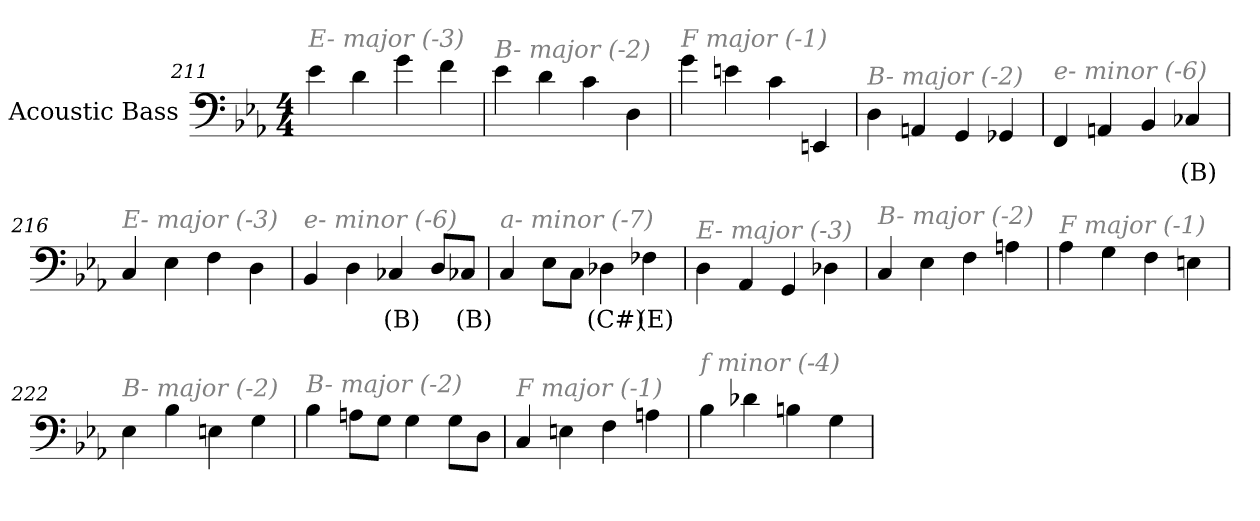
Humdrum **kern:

**kern	**text
*part1	*part1
*staff1	*staff1
*I"Acoustic Bass	*
*clefF4	*
*ITrd7c12	*
*k[b-e-a-]	*
*E-:	*
*M4/4	*
=211	=211
!LO:TX:i:color=#808080:t=E- major (-3)	!
4E-	.
4D	.
4G	.
4F	.
=212	=212
!LO:TX:i:color=#808080:t=B- major (-2)	!
4E-	.
4D	.
4C	.
4DD	.
=213	=213
!LO:TX:i:color=#808080:t=F major (-1)	!
4G	.
4En	.
4C	.
4EEEn	.
=214	=214
!LO:TX:i:color=#808080:t=B- major (-2)	!
4DD	.
4AAAn	.
4GGG	.
4GGG-X	.
=215	=215
!LO:TX:i:color=#808080:t=e- minor (-6)	!
4FFF	.
4AAAn	.
4BBB-	.
4CC-Xi	(B)
=216	=216
!LO:TX:i:color=#808080:t=E- major (-3)	!
4CC	.
4EE-	.
4FF	.
4DD	.
=217	=217
!LO:TX:i:color=#808080:t=e- minor (-6)	!
4BBB-	.
4DD	.
4CC-Xi	(B)
8DDL	.
8CC-XiJ	(B)
=218	=218
!LO:TX:i:color=#808080:t=a- minor (-7)	!
4CC	.
8EE-L	.
8CCJ	.
4DD-Xi	(C#)
4FF-Xi	(E)
=219	=219
!LO:TX:i:color=#808080:t=E- major (-3)	!
4DD	.
4AAA-	.
4GGG	.
4DD-X	.
=220	=220
!LO:TX:i:color=#808080:t=B- major (-2)	!
4CC	.
4EE-	.
4FF	.
4AAn	.
=221	=221
!LO:TX:i:color=#808080:t=F major (-1)	!
4AA-	.
4GG	.
4FF	.
4EEn	.
=222	=222
!LO:TX:i:color=#808080:t=B- major (-2)	!
4EE-	.
4BB-	.
4EEn	.
4GG	.
=223	=223
!LO:TX:i:color=#808080:t=B- major (-2)	!
4BB-	.
8AAnL	.
8GGJ	.
4GG	.
8GGL	.
8DDJ	.
=224	=224
!LO:TX:i:color=#808080:t=F major (-1)	!
4CC	.
4EEn	.
4FF	.
4AAn	.
=225	=225
!LO:TX:i:color=#808080:t=f minor (-4)	!
4BB-	.
4D-X	.
4BBn	.
4GG	.
=	=
*-	*-
